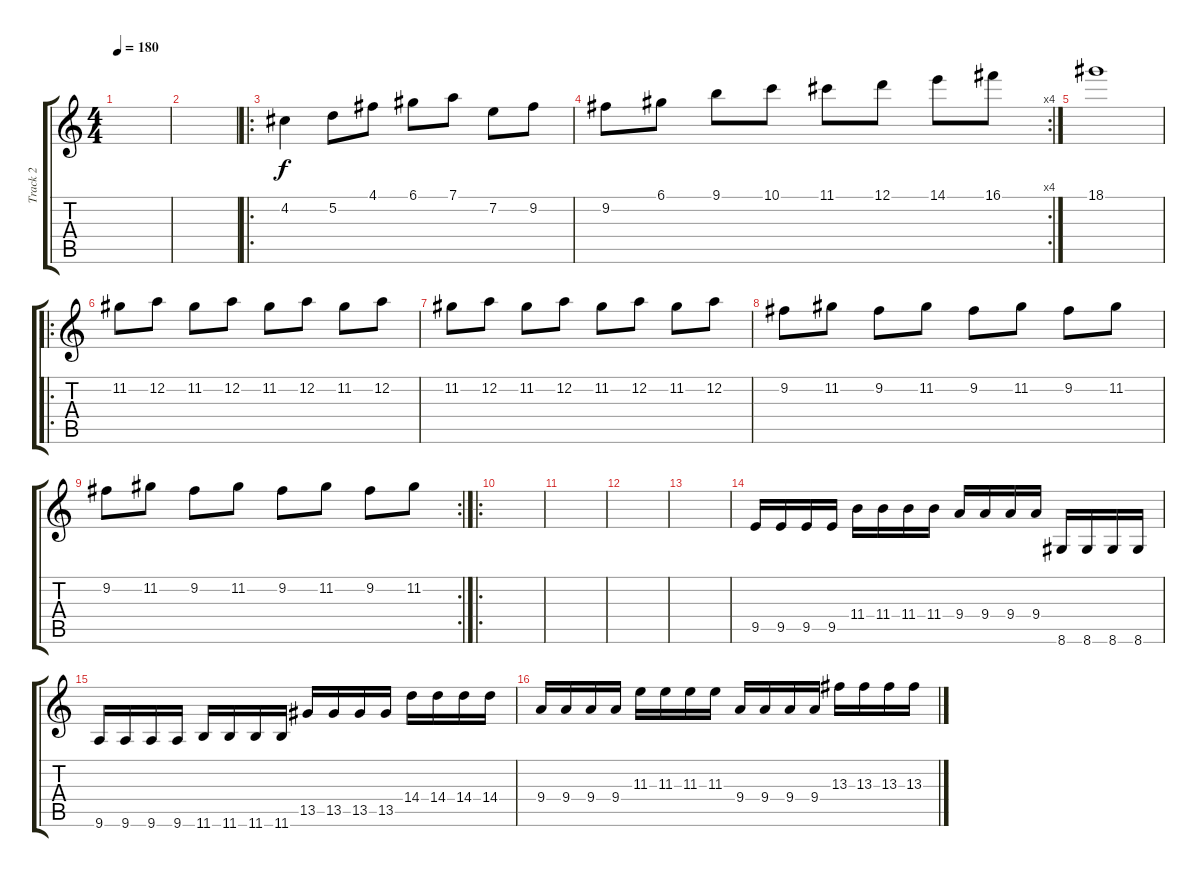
\track ("Track 2" "Track 2") {instrument overdrivenguitar}
\staff {score tabs}
\tuning (D4 A3 F3 C3 G2 C2) {hide}
\ts (4 4)
\tempo 180
\clef g2
\ks c
|
|
\ro
4.2.4 5.2.8 4.1.8 6.1.8 7.1.8 7.2.8 9.2.8 |
\rc 4
9.2.8 6.1.8 9.1.8 10.1.8 11.1.8 12.1.8 14.1.8 16.1.8 |
18.1.1 |
\ro
11.2.8 12.2.8 11.2.8 12.2.8 11.2.8 12.2.8 11.2.8 12.2.8 |
11.2.8 12.2.8 11.2.8 12.2.8 11.2.8 12.2.8 11.2.8 12.2.8 |
9.2.8 11.2.8 9.2.8 11.2.8 9.2.8 11.2.8 9.2.8 11.2.8 |
\rc 2
9.2.8 11.2.8 9.2.8 11.2.8 9.2.8 11.2.8 9.2.8 11.2.8 |
\ro
|
|
|
|
9.5.16 9.5.16 9.5.16 9.5.16 11.4.16 11.4.16 11.4.16 11.4.16 9.4.16 9.4.16 9.4.16 9.4.16 8.6.16 8.6.16 8.6.16 8.6.16 |
9.6.16 9.6.16 9.6.16 9.6.16 11.6.16 11.6.16 11.6.16 11.6.16 13.5.16 13.5.16 13.5.16 13.5.16 14.4.16 14.4.16 14.4.16 14.4.16 |
9.4.16 9.4.16 9.4.16 9.4.16 11.3.16 11.3.16 11.3.16 11.3.16 9.4.16 9.4.16 9.4.16 9.4.16 13.3.16 13.3.16 13.3.16 13.3.16
